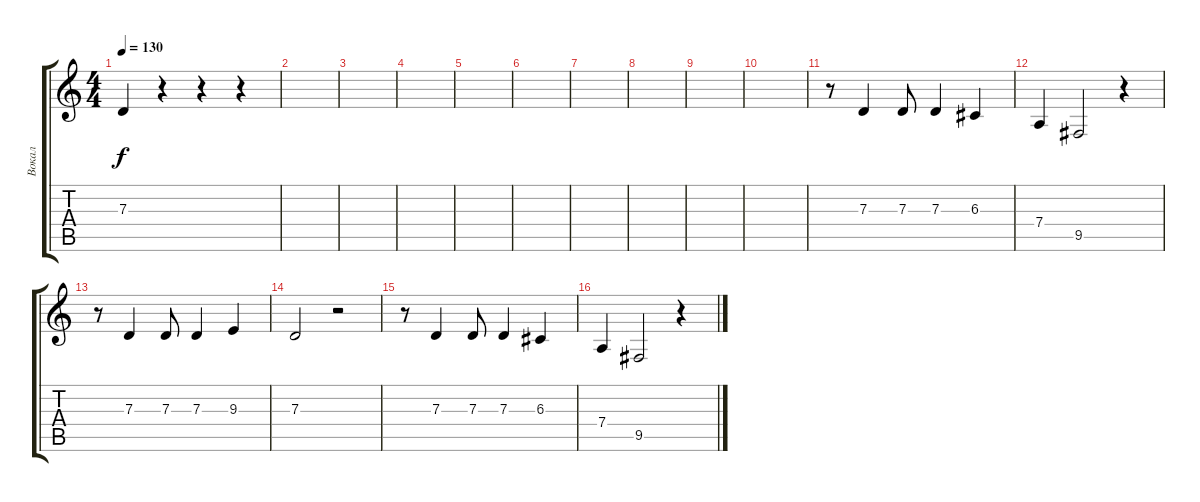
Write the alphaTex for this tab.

\track ("Вокал" "Вокал") {instrument baritonesax}
\staff {score tabs}
\tuning (E4 B3 G3 D3 A2 E2) {hide}
\ts (4 4)
\tempo 130
\clef g2
\ks c
7.3.4{dy f} r.4 r.4 r.4 |
|
|
|
|
|
|
|
|
|
r.8 7.3.4 7.3.8 7.3.4 6.3.4 |
7.4.4 9.5.2 r.4 |
r.8 7.3.4 7.3.8 7.3.4 9.3.4 |
7.3.2 r.2 |
r.8 7.3.4 7.3.8 7.3.4 6.3.4 |
7.4.4 9.5.2 r.4
